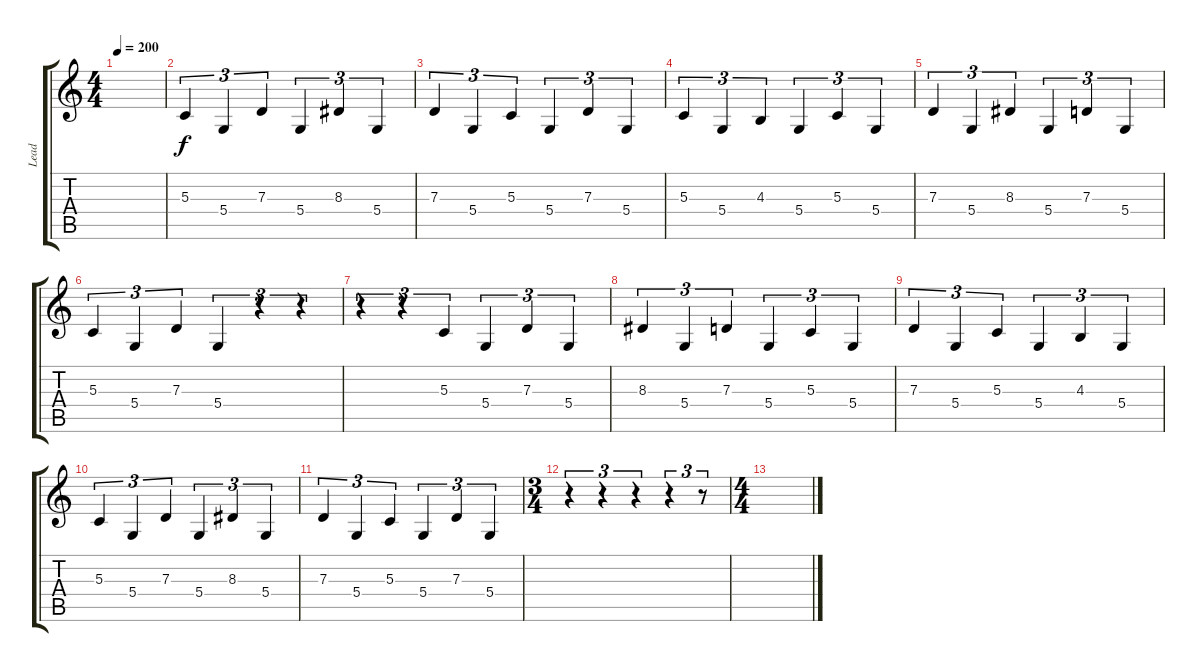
\track ("Lead" "Lead") {instrument lead8bassandlead}
\staff {score tabs}
\tuning (E4 B3 G3 D3 A2 E2) {hide}
\ts (4 4)
\tempo 200
\clef g2
\ks c
|
5.3.4{tu (3 2)} 5.4.4{tu (3 2)} 7.3.4{tu (3 2)} 5.4.4{tu (3 2)} 8.3.4{tu (3 2)} 5.4.4{tu (3 2)} |
7.3.4{tu (3 2)} 5.4.4{tu (3 2)} 5.3.4{tu (3 2)} 5.4.4{tu (3 2)} 7.3.4{tu (3 2)} 5.4.4{tu (3 2)} |
5.3.4{tu (3 2)} 5.4.4{tu (3 2)} 4.3.4{tu (3 2)} 5.4.4{tu (3 2)} 5.3.4{tu (3 2)} 5.4.4{tu (3 2)} |
7.3.4{tu (3 2)} 5.4.4{tu (3 2)} 8.3.4{tu (3 2)} 5.4.4{tu (3 2)} 7.3.4{tu (3 2)} 5.4.4{tu (3 2)} |
5.3.4{tu (3 2)} 5.4.4{tu (3 2)} 7.3.4{tu (3 2)} 5.4.4{tu (3 2)} r.4{tu (3 2)} r.4{tu (3 2)} |
r.4{tu (3 2)} r.4{tu (3 2)} 5.3.4{tu (3 2)} 5.4.4{tu (3 2)} 7.3.4{tu (3 2)} 5.4.4{tu (3 2)} |
8.3.4{tu (3 2)} 5.4.4{tu (3 2)} 7.3.4{tu (3 2)} 5.4.4{tu (3 2)} 5.3.4{tu (3 2)} 5.4.4{tu (3 2)} |
7.3.4{tu (3 2)} 5.4.4{tu (3 2)} 5.3.4{tu (3 2)} 5.4.4{tu (3 2)} 4.3.4{tu (3 2)} 5.4.4{tu (3 2)} |
5.3.4{tu (3 2)} 5.4.4{tu (3 2)} 7.3.4{tu (3 2)} 5.4.4{tu (3 2)} 8.3.4{tu (3 2)} 5.4.4{tu (3 2)} |
7.3.4{tu (3 2)} 5.4.4{tu (3 2)} 5.3.4{tu (3 2)} 5.4.4{tu (3 2)} 7.3.4{tu (3 2)} 5.4.4{tu (3 2)} |
\ts (3 4)
r.4{tu (3 2)} r.4{tu (3 2)} r.4{tu (3 2)} r.4{tu (3 2)} r.8{tu (3 2)} |
\ts (4 4)
